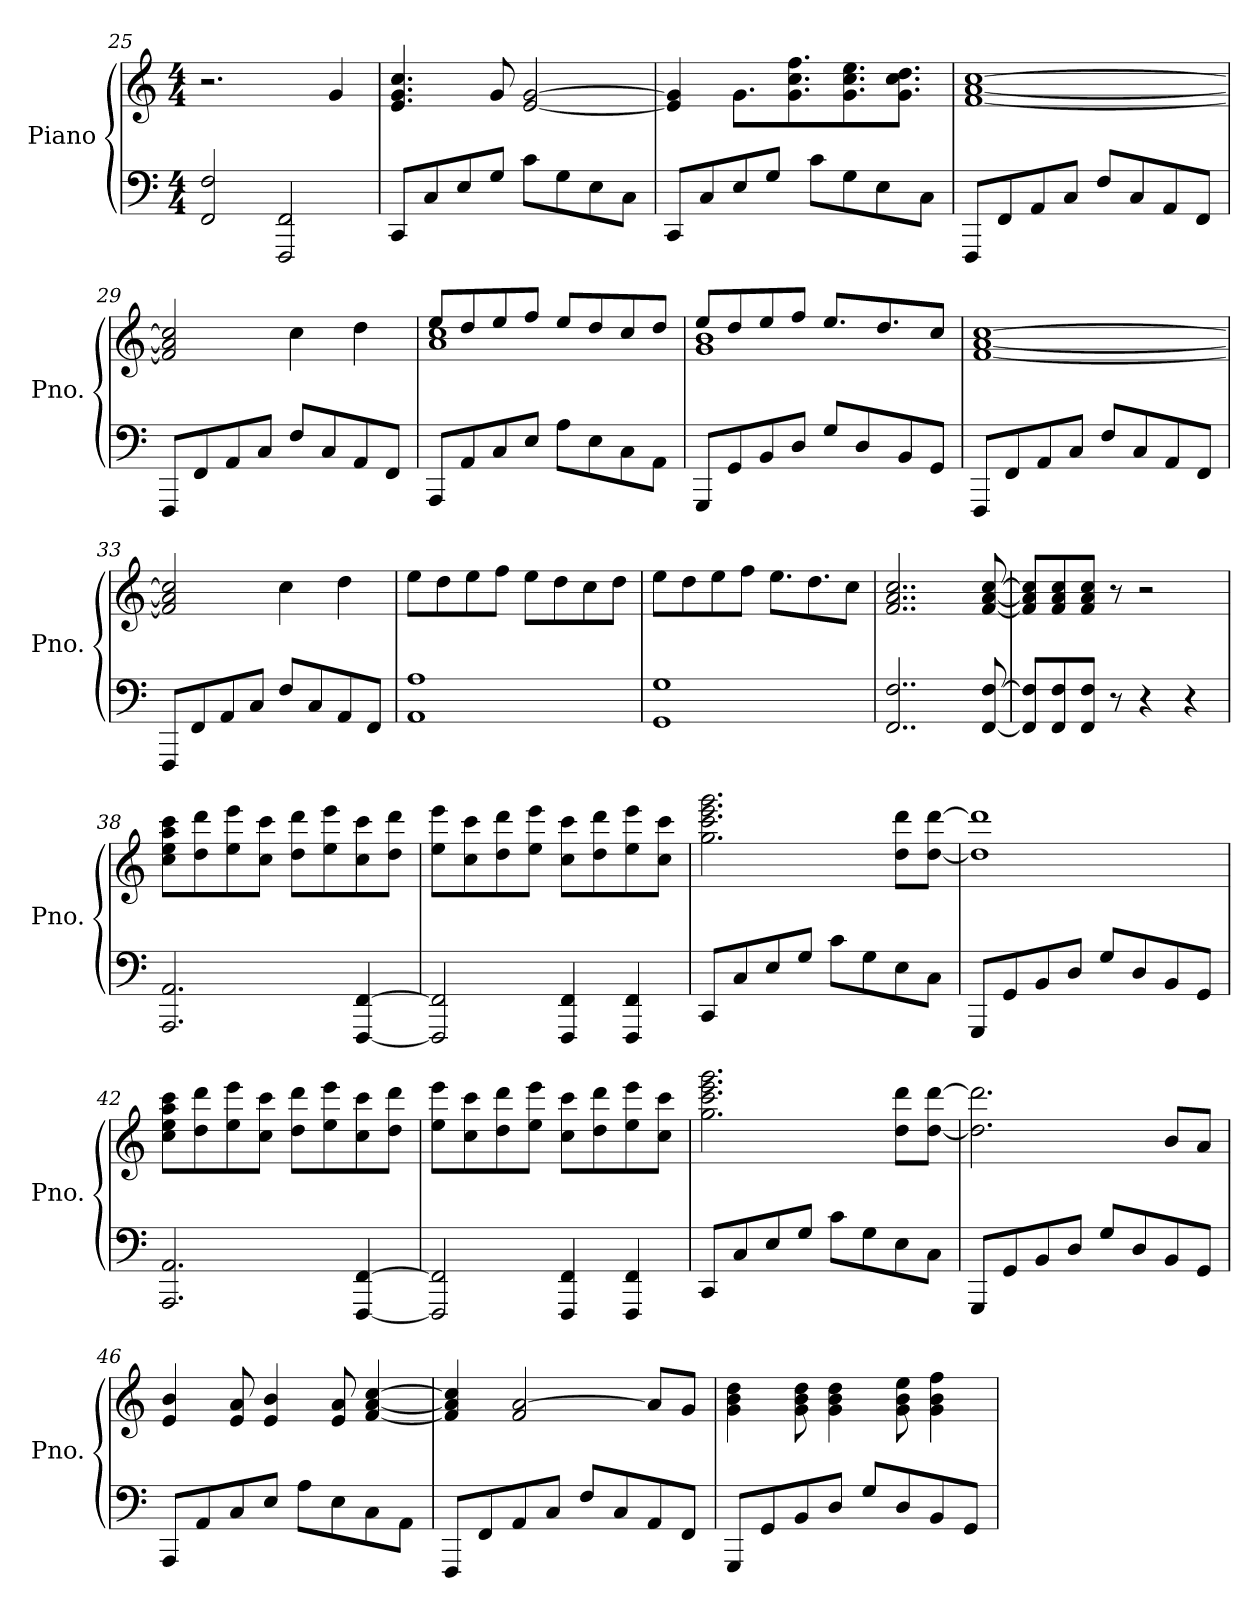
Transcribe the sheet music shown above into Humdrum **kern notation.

**kern	**kern
*part1	*part1
*staff2	*staff1
*I"Piano	*
*I'Pno.	*
*clefF4	*clefG2
*k[]	*k[]
*M4/4	*M4/4
=25	=25
2FF/ 2F/	2.r
2FFF/ 2FF/	.
.	4g/
=26	=26
8CC/L	4.e/ 4.g/ 4.cc/
8C/	.
8E/	.
8G/J	8g/
8c\L	[2e/ [2g/
8G\	.
8E\	.
8C\J	.
!!LO:LB:g=z
=27	=27
8CC/L	4e/] 4g/]
8C/	.
8E/	8.g\L
8G/J	.
.	8.g\ 8.cc\ 8.ff\
8c\L	.
8G\	8.g\ 8.cc\ 8.ee\
8E\	.
.	8.g\ 8.cc\ 8.dd\J
8C\J	.
=28	=28
8FFF/L	[1f [1a [1cc
8FF/	.
8AA/	.
8C/J	.
8F/L	.
8C/	.
8AA/	.
8FF/J	.
=29	=29
8FFF/L	2f/] 2a/] 2cc/]
8FF/	.
8AA/	.
8C/J	.
8F/L	4cc\
8C/	.
8AA/	4dd\
8FF/J	.
=30	=30
*	*^
8AAA/L	8ee/L	1a 1cc
8AA/	8dd/	.
8C/	8ee/	.
8E/J	8ff/J	.
8A\L	8ee/L	.
8E\	8dd/	.
8C\	8cc/	.
8AA\J	8dd/J	.
=31	=31	=31
8GGG/L	8ee/L	1g 1b
8GG/	8dd/	.
8BB/	8ee/	.
8D/J	8ff/J	.
8G/L	8.ee/L	.
8D/	.	.
.	8.dd/	.
8BB/	.	.
8GG/J	8cc/J	.
*	*v	*v
!!LO:LB:g=z
=32	=32
8FFF/L	[1f [1a [1cc
8FF/	.
8AA/	.
8C/J	.
8F/L	.
8C/	.
8AA/	.
8FF/J	.
=33	=33
8FFF/L	2f/] 2a/] 2cc/]
8FF/	.
8AA/	.
8C/J	.
8F/L	4cc\
8C/	.
8AA/	4dd\
8FF/J	.
=34	=34
1AA 1A	8ee\L
.	8dd\
.	8ee\
.	8ff\J
.	8ee\L
.	8dd\
.	8cc\
.	8dd\J
=35	=35
1GG 1G	8ee\L
.	8dd\
.	8ee\
.	8ff\J
.	8.ee\L
.	8.dd\
.	8cc\J
=36	=36
2..FF/ 2..F/	2..f/ 2..a/ 2..cc/
[8FF/ [8F/	[8f/ [8a/ [8cc/
=37	=37
8FF/] 8F/]L	8f/] 8a/] 8cc/]L
8FF/ 8F/	8f/ 8a/ 8cc/
8FF/ 8F/J	8f/ 8a/ 8cc/J
8r	8r
4r	2r
4r	.
!!LO:LB:g=z
=38	=38
2.AAA/ 2.AA/	8cc\ 8ee\ 8aa\ 8ccc\L
.	8dd\ 8ddd\
.	8ee\ 8eee\
.	8cc\ 8ccc\J
.	8dd\ 8ddd\L
.	8ee\ 8eee\
[4FFF/ [4FF/	8cc\ 8ccc\
.	8dd\ 8ddd\J
=39	=39
2FFF/] 2FF/]	8ee\ 8eee\L
.	8cc\ 8ccc\
.	8dd\ 8ddd\
.	8ee\ 8eee\J
4FFF/ 4FF/	8cc\ 8ccc\L
.	8dd\ 8ddd\
4FFF/ 4FF/	8ee\ 8eee\
.	8cc\ 8ccc\J
=40	=40
8CC/L	2.gg\ 2.ccc\ 2.eee\ 2.ggg\
8C/	.
8E/	.
8G/J	.
8c\L	.
8G\	.
8E\	8dd\ 8ddd\L
8C\J	[8dd\ [8ddd\J
=41	=41
8GGG/L	1dd] 1ddd]
8GG/	.
8BB/	.
8D/J	.
8G/L	.
8D/	.
8BB/	.
8GG/J	.
!!LO:LB:g=z
=42	=42
2.AAA/ 2.AA/	8cc\ 8ee\ 8aa\ 8ccc\L
.	8dd\ 8ddd\
.	8ee\ 8eee\
.	8cc\ 8ccc\J
.	8dd\ 8ddd\L
.	8ee\ 8eee\
[4FFF/ [4FF/	8cc\ 8ccc\
.	8dd\ 8ddd\J
=43	=43
2FFF/] 2FF/]	8ee\ 8eee\L
.	8cc\ 8ccc\
.	8dd\ 8ddd\
.	8ee\ 8eee\J
4FFF/ 4FF/	8cc\ 8ccc\L
.	8dd\ 8ddd\
4FFF/ 4FF/	8ee\ 8eee\
.	8cc\ 8ccc\J
=44	=44
8CC/L	2.gg\ 2.ccc\ 2.eee\ 2.ggg\
8C/	.
8E/	.
8G/J	.
8c\L	.
8G\	.
8E\	8dd\ 8ddd\L
8C\J	[8dd\ [8ddd\J
=45	=45
8GGG/L	2.dd\] 2.ddd\]
8GG/	.
8BB/	.
8D/J	.
8G/L	.
8D/	.
8BB/	8b/L
8GG/J	8a/J
!!LO:LB:g=z
=46	=46
8AAA/L	4e/ 4b/
8AA/	.
8C/	8e/ 8a/
8E/J	4e/ 4b/
8A\L	.
8E\	8e/ 8a/
8C\	[4f/ [4a/ [4cc/
8AA\J	.
=47	=47
8FFF/L	4f/] 4a/] 4cc/]
8FF/	.
8AA/	2f/ [2a/
8C/J	.
8F/L	.
8C/	.
8AA/	8a/L]
8FF/J	8g/J
=48	=48
8GGG/L	4g\ 4b\ 4dd\
8GG/	.
8BB/	8g\ 8b\ 8dd\
8D/J	4g\ 4b\ 4dd\
8G/L	.
8D/	8g\ 8b\ 8ee\
8BB/	4g\ 4b\ 4ff\
8GG/J	.
=	=
*-	*-
